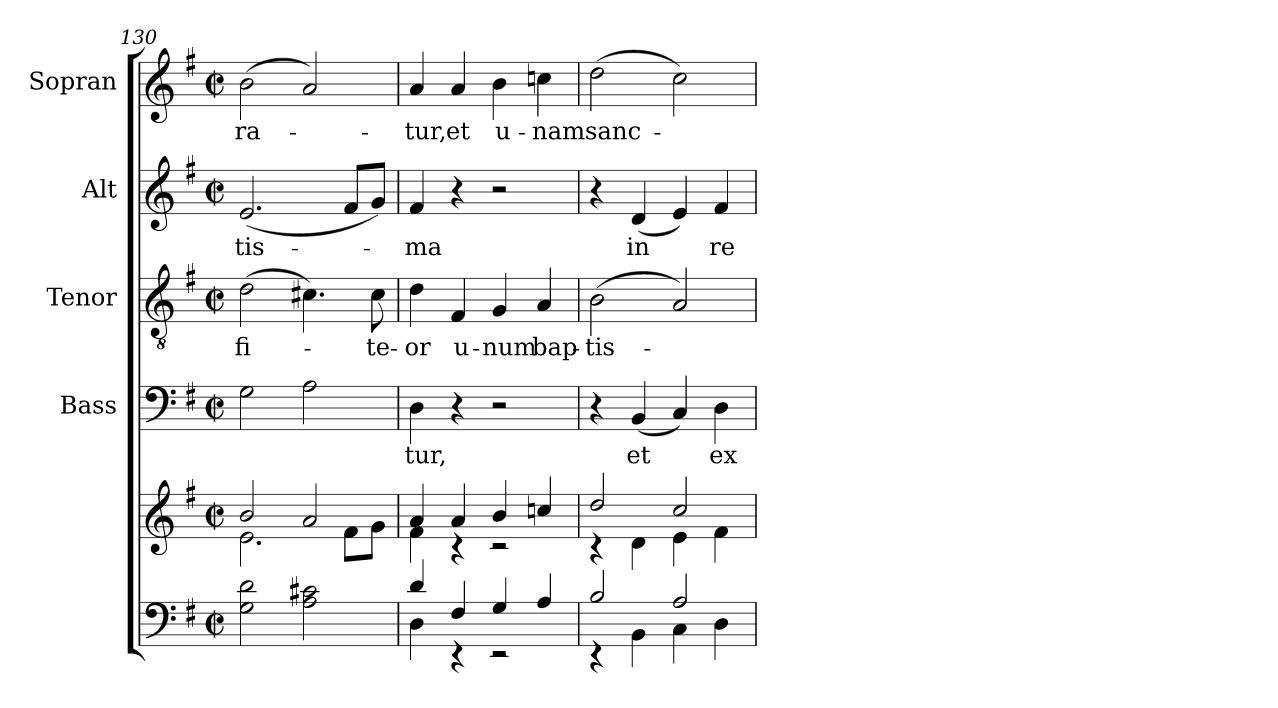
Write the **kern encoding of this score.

**kern	**kern	**kern	**text	**kern	**text	**kern	**text	**kern	**text
*part5	*part5	*part4	*part4	*part3	*part3	*part2	*part2	*part1	*part1
*staff6	*staff5	*staff4	*staff4	*staff3	*staff3	*staff2	*staff2	*staff1	*staff1
*	*	*I"Bass	*	*I"Tenor	*	*I"Alt	*	*I"Sopran	*
*	*	*I'B	*	*I'T	*	*I'A	*	*I'S	*
*clefF4	*clefG2	*clefF4	*	*clefGv2	*	*clefG2	*	*clefG2	*
*k[f#]	*k[f#]	*k[f#]	*	*k[f#]	*	*k[f#]	*	*k[f#]	*
*G:	*G:	*G:	*	*G:	*	*G:	*	*G:	*
*M2/2	*M2/2	*M2/2	*	*M2/2	*	*M2/2	*	*M2/2	*
*met(c|)	*met(c|)	*met(c|)	*	*met(c|)	*	*met(c|)	*	*met(c|)	*
=130	=130	=130	=130	=130	=130	=130	=130	=130	=130
*	*^	*	*	*	*	*	*	*	*
!	!	!	!	!	!	!LO:LY:b	!	!LO:LY:b	!	!LO:LY:b
2G\ 2d\	2b/	2.e\	2G\	.	(>2d\	-fi-	(<2.e/	-tis-	(>2b\	-ra-
2A\ 2c#X\	2a/	.	2A\	.	4.c#X\)	.	.	.	2a/)	.
.	.	8f#\L	.	.	.	.	8f#/L	.	.	.
!	!	!	!	!	!	!LO:LY:b	!	!	!	!
.	.	8g\J	.	.	8c#\	-te-	8g/J)	.	.	.
=131	=131	=131	=131	=131	=131	=131	=131	=131	=131	=131
*^	*	*	*	*	*	*	*	*	*	*
!	!	!	!	!	!LO:LY:b	!	!LO:LY:b	!	!LO:LY:b	!	!LO:LY:b
4d/	4D\	4a/	4f#\	4D\	-tur,	4d\	-or	4f#/	-ma	4a/	-tur,
!	!	!	!	!	!	!	!LO:LY:b	!	!	!	!LO:LY:b
4F#/	4rEE	4a/	4rc	4r	.	4F#/	u-	4r	.	4a/	et
!	!	!	!	!	!	!	!LO:LY:b	!	!	!	!LO:LY:b
4G/	2rEE	4b/	2rc	2r	.	4G/	-num	2r	.	4b\	u-
!	!	!	!	!	!	!	!LO:LY:b	!	!	!	!LO:LY:b
4A/	.	4ccn/	.	.	.	4A/	bap-	.	.	4ccn\	-nam
=132	=132	=132	=132	=132	=132	=132	=132	=132	=132	=132	=132
!	!	!	!	!	!	!	!LO:LY:b	!	!	!	!LO:LY:b
2B/	4rEE	2dd/	4rc	4r	.	(>2B\	-tis-	4r	.	(>2dd\	sanc-
!	!	!	!	!	!LO:LY:b	!	!	!	!LO:LY:b	!	!
.	4BB\	.	4d\	(<4BB/	et	.	.	(<4d/	in	.	.
2A/	4C\	2cc/	4e\	4C/)	.	2A/)	.	4e/)	.	2cc\)	.
!	!	!	!	!	!LO:LY:b	!	!	!	!LO:LY:b	!	!
.	4D\	.	4f#\	4D\	ex-	.	.	4f#/	re-	.	.
*v	*v	*	*	*	*	*	*	*	*	*	*
*	*v	*v	*	*	*	*	*	*	*	*
=	=	=	=	=	=	=	=	=	=
*-	*-	*-	*-	*-	*-	*-	*-	*-	*-
